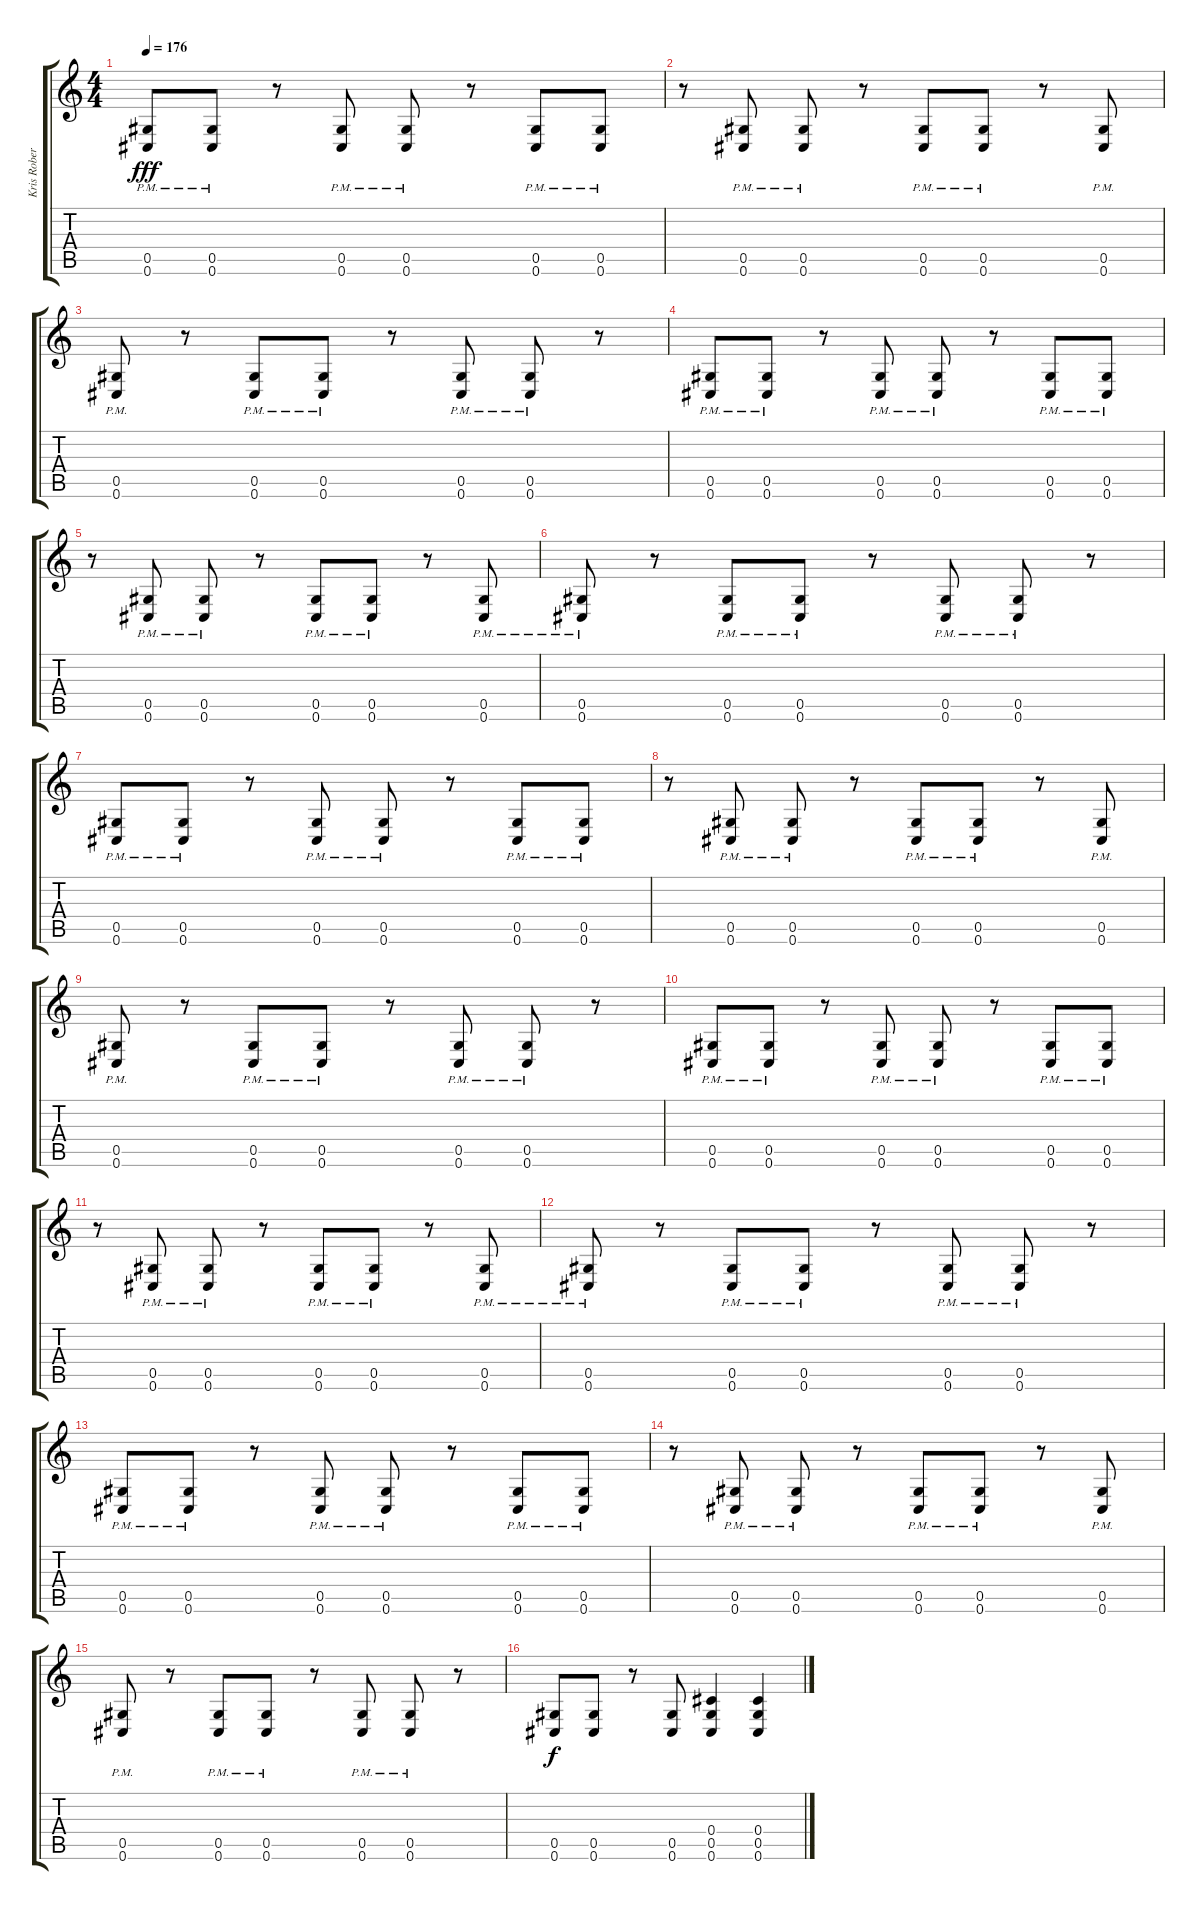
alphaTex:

\track ("Kris Roberts (guitar)" "Kris Rober") {instrument distortionguitar}
\staff {score tabs}
\tuning (Eb4 Bb3 Gb3 Db3 Ab2 Db2) {hide}
\ts (4 4)
\tempo 176
\clef g2
\ks c
(0.5{pm} 0.6{pm}).8{dy fff} (0.5{pm} 0.6{pm}).8 r.8 (0.5{pm} 0.6{pm}).8 (0.5{pm} 0.6{pm}).8 r.8 (0.5{pm} 0.6{pm}).8 (0.5{pm} 0.6{pm}).8 |
r.8 (0.5{pm} 0.6{pm}).8 (0.5{pm} 0.6{pm}).8 r.8 (0.5{pm} 0.6{pm}).8 (0.5{pm} 0.6{pm}).8 r.8 (0.5{pm} 0.6{pm}).8 |
(0.5{pm} 0.6{pm}).8 r.8 (0.5{pm} 0.6{pm}).8 (0.5{pm} 0.6{pm}).8 r.8 (0.5{pm} 0.6{pm}).8 (0.5{pm} 0.6{pm}).8 r.8 |
(0.5{pm} 0.6{pm}).8 (0.5{pm} 0.6{pm}).8 r.8 (0.5{pm} 0.6{pm}).8 (0.5{pm} 0.6{pm}).8 r.8 (0.5{pm} 0.6{pm}).8 (0.5{pm} 0.6{pm}).8 |
r.8 (0.5{pm} 0.6{pm}).8 (0.5{pm} 0.6{pm}).8 r.8 (0.5{pm} 0.6{pm}).8 (0.5{pm} 0.6{pm}).8 r.8 (0.5{pm} 0.6{pm}).8 |
(0.5{pm} 0.6{pm}).8 r.8 (0.5{pm} 0.6{pm}).8 (0.5{pm} 0.6{pm}).8 r.8 (0.5{pm} 0.6{pm}).8 (0.5{pm} 0.6{pm}).8 r.8 |
(0.5{pm} 0.6{pm}).8 (0.5{pm} 0.6{pm}).8 r.8 (0.5{pm} 0.6{pm}).8 (0.5{pm} 0.6{pm}).8 r.8 (0.5{pm} 0.6{pm}).8 (0.5{pm} 0.6{pm}).8 |
r.8 (0.5{pm} 0.6{pm}).8 (0.5{pm} 0.6{pm}).8 r.8 (0.5{pm} 0.6{pm}).8 (0.5{pm} 0.6{pm}).8 r.8 (0.5{pm} 0.6{pm}).8 |
(0.5{pm} 0.6{pm}).8 r.8 (0.5{pm} 0.6{pm}).8 (0.5{pm} 0.6{pm}).8 r.8 (0.5{pm} 0.6{pm}).8 (0.5{pm} 0.6{pm}).8 r.8 |
(0.5{pm} 0.6{pm}).8 (0.5{pm} 0.6{pm}).8 r.8 (0.5{pm} 0.6{pm}).8 (0.5{pm} 0.6{pm}).8 r.8 (0.5{pm} 0.6{pm}).8 (0.5{pm} 0.6{pm}).8 |
r.8 (0.5{pm} 0.6{pm}).8 (0.5{pm} 0.6{pm}).8 r.8 (0.5{pm} 0.6{pm}).8 (0.5{pm} 0.6{pm}).8 r.8 (0.5{pm} 0.6{pm}).8 |
(0.5{pm} 0.6{pm}).8 r.8 (0.5{pm} 0.6{pm}).8 (0.5{pm} 0.6{pm}).8 r.8 (0.5{pm} 0.6{pm}).8 (0.5{pm} 0.6{pm}).8 r.8 |
(0.5{pm} 0.6{pm}).8 (0.5{pm} 0.6{pm}).8 r.8 (0.5{pm} 0.6{pm}).8 (0.5{pm} 0.6{pm}).8 r.8 (0.5{pm} 0.6{pm}).8 (0.5{pm} 0.6{pm}).8 |
r.8 (0.5{pm} 0.6{pm}).8 (0.5{pm} 0.6{pm}).8 r.8 (0.5{pm} 0.6{pm}).8 (0.5{pm} 0.6{pm}).8 r.8 (0.5{pm} 0.6{pm}).8 |
(0.5{pm} 0.6{pm}).8 r.8 (0.5{pm} 0.6{pm}).8 (0.5{pm} 0.6{pm}).8 r.8 (0.5{pm} 0.6{pm}).8 (0.5{pm} 0.6{pm}).8 r.8 |
(0.5 0.6).8{dy f} (0.5 0.6).8 r.8 (0.5 0.6).8 (0.4 0.5 0.6).4 (0.4 0.5 0.6).4
